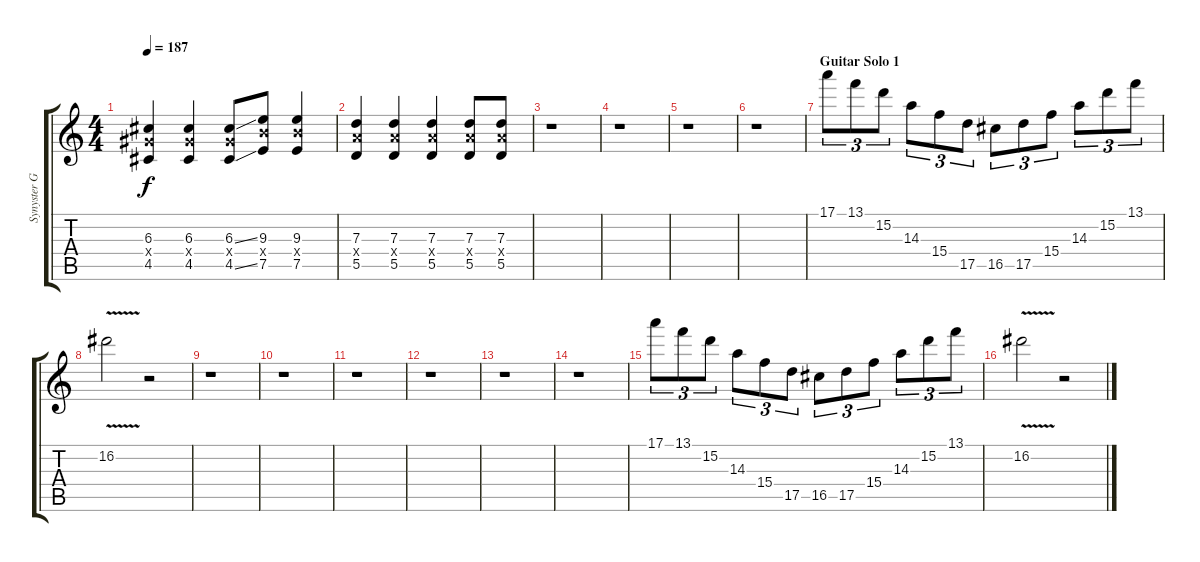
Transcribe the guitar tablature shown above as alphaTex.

\track ("Synyster Gates (Neutral Lead)" "Synyster G") {instrument distortionguitar}
\staff {score tabs}
\tuning (E4 B3 G3 D3 A2 D2) {hide}
\ts (4 4)
\tempo 187
\clef g2
\ks c
(6.3 6.4{x} 4.5).4{dy f} (6.3 6.4{x} 4.5).4 (6.3{ss} 6.4{x} 4.5{ss}).8 (9.3 9.4{x} 7.5).8 (9.3 9.4{x} 7.5).4 |
(7.3 7.4{x} 5.5).4 (7.3 7.4{x} 5.5).4 (7.3 7.4{x} 5.5).4 (7.3 7.4{x} 5.5).8 (7.3 7.4{x} 5.5).8 |
r.1 |
r.1 |
r.1 |
r.1 |
\section ("" "Guitar Solo 1")
17.1.8{tu (3 2)} 13.1.8{tu (3 2)} 15.2.8{tu (3 2)} 14.3.8{tu (3 2)} 15.4.8{tu (3 2)} 17.5.8{tu (3 2)} 16.5.8{tu (3 2)} 17.5.8{tu (3 2)} 15.4.8{tu (3 2)} 14.3.8{tu (3 2)} 15.2.8{tu (3 2)} 13.1.8{tu (3 2)} |
16.2{v}.2 r.2 |
r.1 |
r.1 |
r.1 |
r.1 |
r.1 |
r.1 |
17.1.8{tu (3 2)} 13.1.8{tu (3 2)} 15.2.8{tu (3 2)} 14.3.8{tu (3 2)} 15.4.8{tu (3 2)} 17.5.8{tu (3 2)} 16.5.8{tu (3 2)} 17.5.8{tu (3 2)} 15.4.8{tu (3 2)} 14.3.8{tu (3 2)} 15.2.8{tu (3 2)} 13.1.8{tu (3 2)} |
16.2{v}.2 r.2
